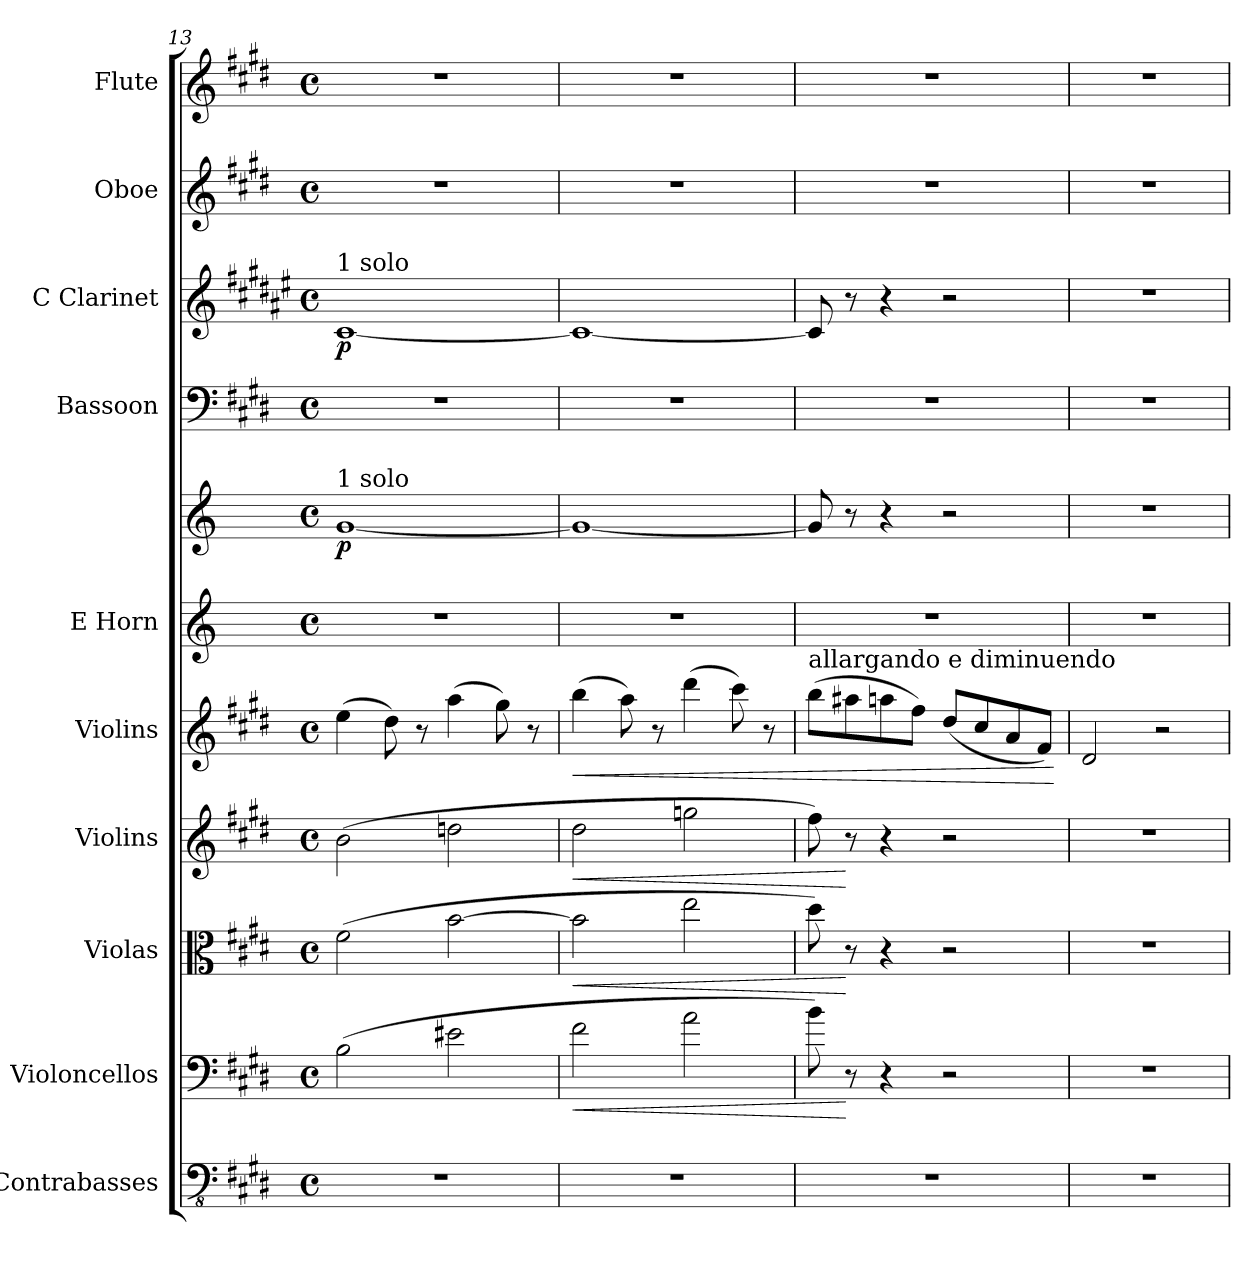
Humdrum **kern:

**kern	**kern	**dynam	**kern	**dynam	**kern	**dynam	**kern	**dynam	**kern	**kern	**dynam	**kern	**kern	**dynam	**kern	**kern
*part10	*part9	*part9	*part8	*part8	*part7	*part7	*part6	*part6	*part5	*part5	*part5	*part4	*part3	*part3	*part2	*part1
*staff11	*staff10	*staff10	*staff9	*staff9	*staff8	*staff8	*staff7	*staff7	*staff6	*staff5	*staff5/6	*staff4	*staff3	*staff3	*staff2	*staff1
*I"Contrabasses	*I"Violoncellos	*	*I"Violas	*	*I"Violins	*	*I"Violins	*	*I"E Horn	*	*	*I"Bassoon	*I"C Clarinet	*	*I"Oboe	*I"Flute
*I'Cbs.	*I'Vcs.	*	*I'Vlas.	*	*I'Vlns.	*	*I'Vlns.	*	*I'E Hn.	*	*	*I'Bsn.	*I'C Cl.	*	*I'Ob.	*I'Fl.
*clefFv4	*clefF4	*	*clefC3	*	*clefG2	*	*clefG2	*	*clefG2	*clefG2	*	*clefF4	*clefG2	*	*clefG2	*clefG2
*	*	*	*	*	*	*	*	*	*ITrd5c8	*ITrd5c8	*	*	*ITrd1c2	*	*	*
*k[f#c#g#d#]	*k[f#c#g#d#]	*	*k[f#c#g#d#]	*	*k[f#c#g#d#]	*	*k[f#c#g#d#]	*	*k[f#c#g#d#]	*k[f#c#g#d#]	*	*k[f#c#g#d#]	*k[f#c#g#d#]	*	*k[f#c#g#d#]	*k[f#c#g#d#]
*M4/4	*M4/4	*	*M4/4	*	*M4/4	*	*M4/4	*	*M4/4	*M4/4	*	*M4/4	*M4/4	*	*M4/4	*M4/4
*met(c)	*met(c)	*	*met(c)	*	*met(c)	*	*met(c)	*	*met(c)	*met(c)	*	*met(c)	*met(c)	*	*met(c)	*met(c)
=13	=13	=13	=13	=13	=13	=13	=13	=13	=13	=13	=13	=13	=13	=13	=13	=13
!	!	!	!	!	!	!	!	!	!	!	!	!	!LO:TX:a:t=1 solo	!	!	!
!	!	!	!	!	!	!	!	!	!	!LO:TX:a:t=1 solo	!	!	!	!	!	!
!	!	!	!	!	!	!	!	!	!	!	!LO:DY:b	!	!	!LO:DY:b	!	!
1r	(2B\	.	(2f#\	.	(2b\	.	(4ee\	.	1r	[1B	p	1r	[1B	p	1r	1r
.	.	.	.	.	.	.	8dd#\)	.	.	.	.	.	.	.	.	.
.	.	.	.	.	.	.	8r	.	.	.	.	.	.	.	.	.
.	2e#X\	.	[2b\	.	2ddn\	.	(4aa\	.	.	.	.	.	.	.	.	.
.	.	.	.	.	.	.	8gg#\)	.	.	.	.	.	.	.	.	.
.	.	.	.	.	.	.	8r	.	.	.	.	.	.	.	.	.
!!LO:PB:g=z
=14	=14	=14	=14	=14	=14	=14	=14	=14	=14	=14	=14	=14	=14	=14	=14	=14
!	!	!LO:HP:b	!	!LO:HP:b	!	!LO:HP:b	!	!LO:HP:b	!	!	!	!	!	!	!	!
1r	2f#\	<	2b\]	<	2dd#\	<	(4bb\	<	1r	1B_	.	1r	1B_	.	1r	1r
.	.	.	.	.	.	.	8aa\)	.	.	.	.	.	.	.	.	.
.	.	.	.	.	.	.	8r	.	.	.	.	.	.	.	.	.
.	2a\	.	2ee\	.	2ggn\	.	(4ddd#\	.	.	.	.	.	.	.	.	.
.	.	.	.	.	.	.	8ccc#\)	.	.	.	.	.	.	.	.	.
.	.	.	.	.	.	.	8r	.	.	.	.	.	.	.	.	.
=15	=15	=15	=15	=15	=15	=15	=15	=15	=15	=15	=15	=15	=15	=15	=15	=15
!	!	!	!	!	!	!	!LO:TX:a:t=allargando e diminuendo	!	!	!	!	!	!	!	!	!
1r	8b\)	.	8dd#\)	.	8ff#\)	.	(8bb\L	.	1r	8B/]	.	1r	8B/]	.	1r	1r
.	8r	[	8r	[	8r	[	8aa#X\	.	.	8r	.	.	8r	.	.	.
.	4r	.	4r	.	4r	.	8aan\	.	.	4r	.	.	4r	.	.	.
.	.	.	.	.	.	.	8ff#\J)	.	.	.	.	.	.	.	.	.
.	2r	.	2r	.	2r	.	(8dd#/L	.	.	2r	.	.	2r	.	.	.
.	.	.	.	.	.	.	8cc#/	.	.	.	.	.	.	.	.	.
.	.	.	.	.	.	.	8a/	.	.	.	.	.	.	.	.	.
.	.	.	.	.	.	.	8f#/J)	.	.	.	.	.	.	.	.	.
.	.	.	.	.	.	.	.	[	.	.	.	.	.	.	.	.
=16	=16	=16	=16	=16	=16	=16	=16	=16	=16	=16	=16	=16	=16	=16	=16	=16
1r	1r	.	1r	.	1r	.	2d#/	.	1r	1r	.	1r	1r	.	1r	1r
.	.	.	.	.	.	.	2r	.	.	.	.	.	.	.	.	.
=	=	=	=	=	=	=	=	=	=	=	=	=	=	=	=	=
*-	*-	*-	*-	*-	*-	*-	*-	*-	*-	*-	*-	*-	*-	*-	*-	*-
